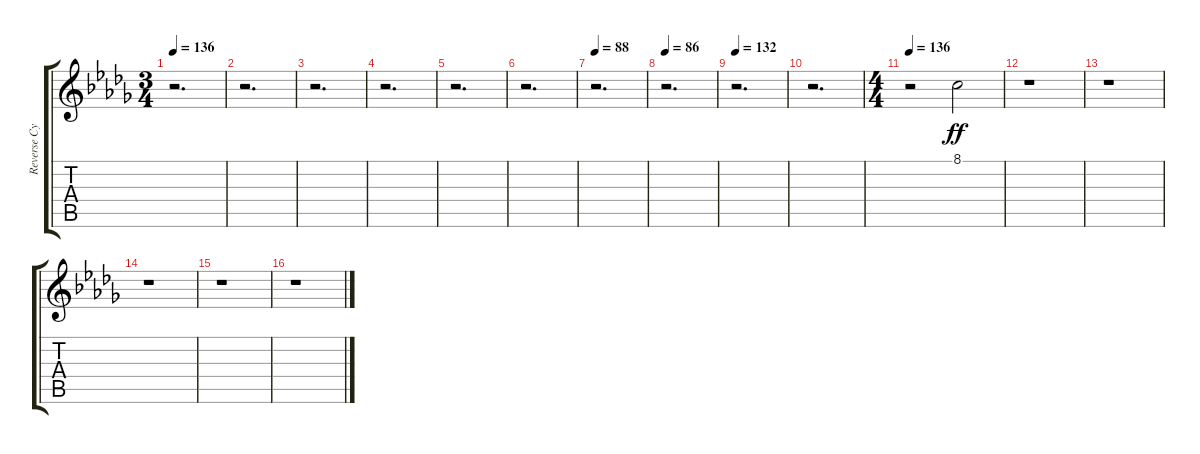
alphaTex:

\track ("Reverse Cymbal (Staff 1)" "Reverse Cy") {instrument reversecymbal}
\staff {score tabs}
\tuning (E4 B3 G3 D3 A2 E2) {hide}
\ts (3 4)
\tempo 136
\clef g2
\ks db
r.2{d dy ff} |
r.2{d} |
r.2{d} |
r.2{d} |
r.2{d} |
r.2{d} |
\tempo 88
r.2{d} |
\tempo 86
r.2{d} |
\tempo 132
r.2{d} |
r.2{d} |
\ts (4 4)
\tempo 136
r.2 8.1.2 |
r.1 |
r.1 |
r.1 |
r.1 |
r.1
